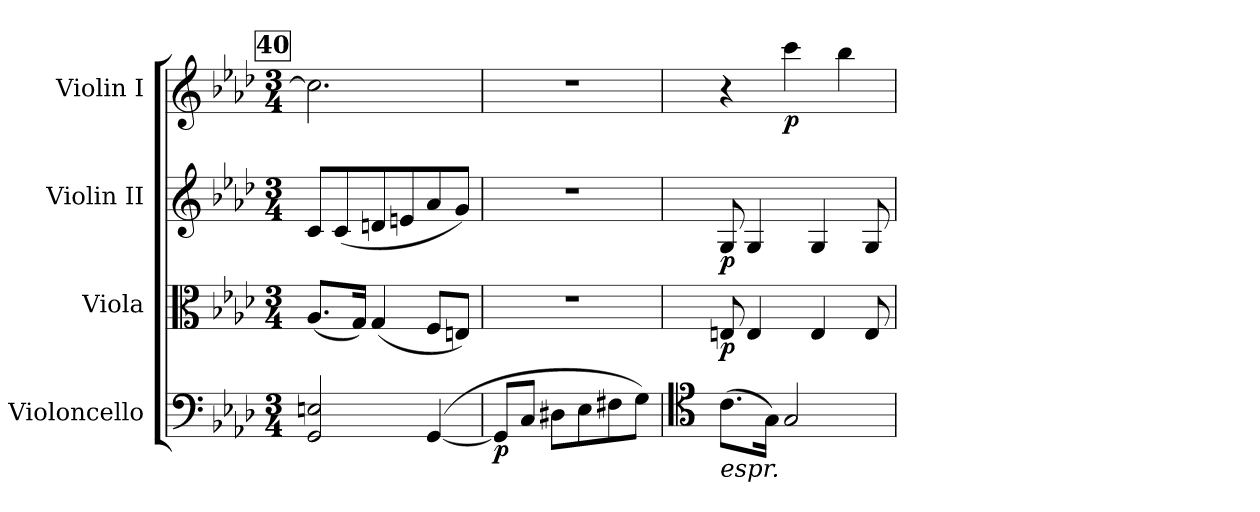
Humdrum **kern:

**kern	**dynam	**kern	**dynam	**kern	**dynam	**kern	**dynam
*part4	*part4	*part3	*part3	*part2	*part2	*part1	*part1
*staff4	*staff4	*staff3	*staff3	*staff2	*staff2	*staff1	*staff1
*I"Violoncello	*	*I"Viola	*	*I"Violin II	*	*I"Violin I	*
*I'Vc	*	*I'Vla	*	*I'Vln	*	*I'Vln	*
*clefF4	*	*clefC3	*	*clefG2	*	*clefG2	*
*k[b-e-a-d-]	*	*k[b-e-a-d-]	*	*k[b-e-a-d-]	*	*k[b-e-a-d-]	*
*M3/4	*	*M3/4	*	*M3/4	*	*M3/4	*
!!LO:REH:place=s1:a:B:fs=14:t=40
=40	=40	=40	=40	=40	=40	=40	=40
2GG/ 2En/	.	(<8.A-/L	.	8c/L	.	2.cc\]	.
.	.	.	.	(<8c/	.	.	.
.	.	16G/Jk)	.	.	.	.	.
.	.	(<4G/	.	8dn/	.	.	.
.	.	.	.	8en/	.	.	.
(>[4GG/	.	8F/L	.	8a-/	.	.	.
.	.	8En/J)	.	8g/J)	.	.	.
=41	=41	=41	=41	=41	=41	=41	=41
!	!LO:DY:b	!	!	!	!	!	!
8GG/L]	p	2.r	.	2.r	.	2.r	.
8C/J	.	.	.	.	.	.	.
8D#X\L	.	.	.	.	.	.	.
8E-\	.	.	.	.	.	.	.
8F#X\	.	.	.	.	.	.	.
8G\J)	.	.	.	.	.	.	.
=42	=42	=42	=42	=42	=42	=42	=42
*clefC4	*	*	*	*	*	*	*
!LO:TX:b:i:t=espr.	!	!	!	!	!	!	!
!	!	!	!LO:DY:b	!	!LO:DY:b	!	!
(>8.c\L	.	8En/	p	8G/	p	4r	.
.	.	4E/	.	4G/	.	.	.
16G\Jk)	.	.	.	.	.	.	.
!	!	!	!	!	!	!	!LO:DY:b
2G/	.	.	.	.	.	4ccc\	p
.	.	4E/	.	4G/	.	.	.
.	.	.	.	.	.	4bb-\	.
.	.	8E/	.	8G/	.	.	.
=	=	=	=	=	=	=	=
*-	*-	*-	*-	*-	*-	*-	*-
